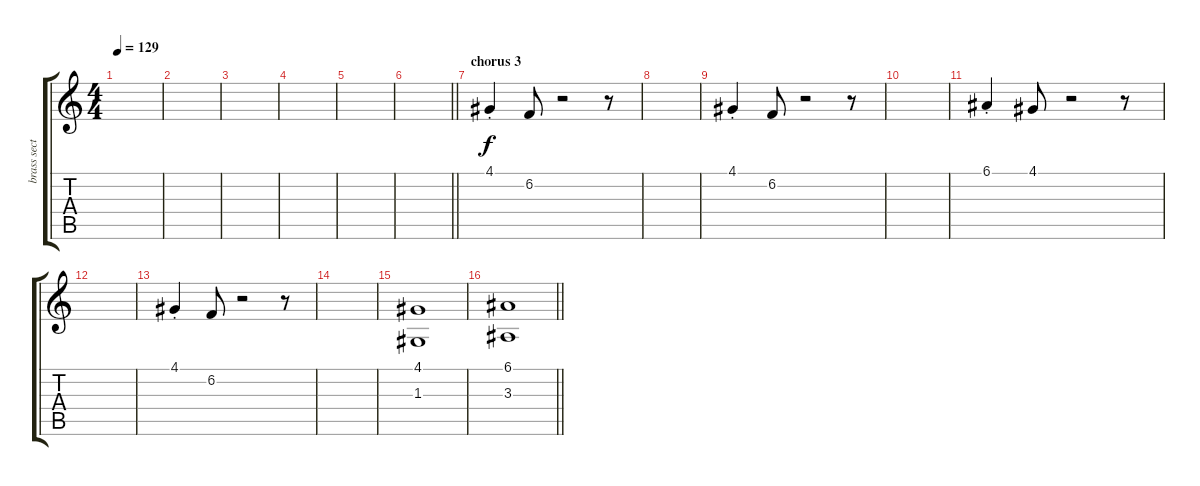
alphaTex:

\track ("brass section" "brass sect") {instrument brasssection}
\staff {score tabs}
\tuning (E4 B3 G3 D3 A2 E2) {hide}
\ts (4 4)
\tempo 129
\clef g2
\ks c
|
|
|
|
|
\barLineRight lightlight
|
\section ("" "chorus 3")
4.1{st}.4{volume 14} 6.2.8 r.2 r.8 |
|
4.1{st}.4 6.2.8 r.2 r.8 |
|
6.1{st}.4 4.1.8 r.2 r.8 |
|
4.1{st}.4 6.2.8 r.2 r.8 |
|
(4.1 1.3).1 |
\barLineRight lightlight
(6.1 3.3).1
